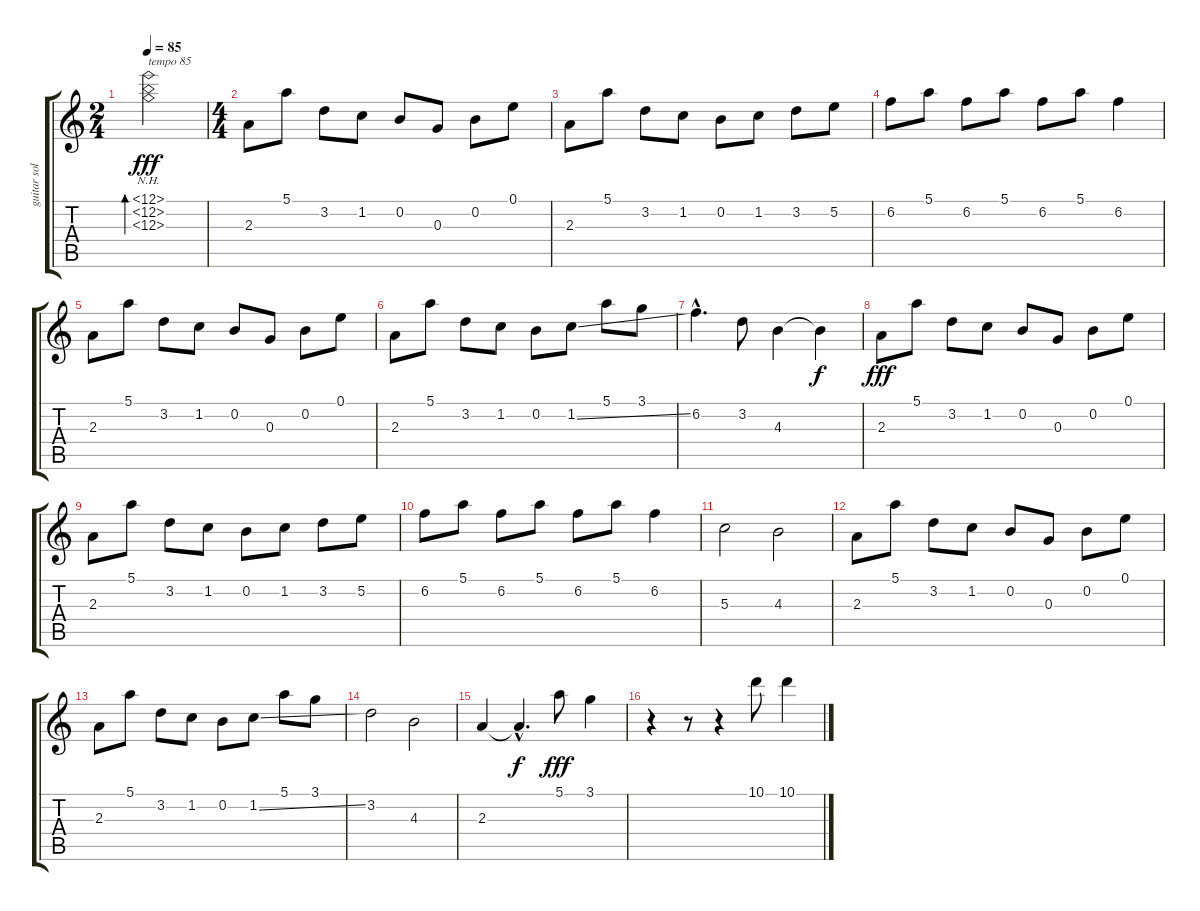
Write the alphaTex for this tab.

\track ("guitar solo" "guitar sol") {instrument acousticguitarsteel}
\staff {score tabs}
\tuning (E4 B3 G3 D3 A2 E2) {hide}
\ts (2 4)
\tempo 85
\clef g2
\ks c
(12.1{nh} 12.2{nh} 12.3{nh}).2{bd 240 txt "tempo 85" dy fff instrument acousticguitarnylon} |
\ts (4 4)
2.3.8{instrument acousticguitarsteel} 5.1.8 3.2.8 1.2.8 0.2.8 0.3.8 0.2.8 0.1.8 |
2.3.8 5.1.8 3.2.8 1.2.8 0.2.8 1.2.8 3.2.8 5.2.8 |
6.2.8 5.1.8 6.2.8 5.1.8 6.2.8 5.1.8 6.2.4 |
2.3.8 5.1.8 3.2.8 1.2.8 0.2.8 0.3.8 0.2.8 0.1.8 |
2.3.8 5.1.8 3.2.8 1.2.8 0.2.8 1.2{ss}.8 5.1.8 3.1.8 |
6.2{hac}.4{d} 3.2.8 4.3.4 4.3{t}.4{dy f} |
2.3.8{dy fff} 5.1.8 3.2.8 1.2.8 0.2.8 0.3.8 0.2.8 0.1.8 |
2.3.8 5.1.8 3.2.8 1.2.8 0.2.8 1.2.8 3.2.8 5.2.8 |
6.2.8 5.1.8 6.2.8 5.1.8 6.2.8 5.1.8 6.2.4 |
5.3.2 4.3.2 |
2.3.8 5.1.8 3.2.8 1.2.8 0.2.8 0.3.8 0.2.8 0.1.8 |
2.3.8 5.1.8 3.2.8 1.2.8 0.2.8 1.2{ss}.8 5.1.8 3.1.8 |
3.2.2 4.3.2 |
2.3.4 2.3{hac t}.4{d dy f} 5.1.8{dy fff} 3.1.4 |
r.4 r.8 r.4 10.1.8 10.1.4
